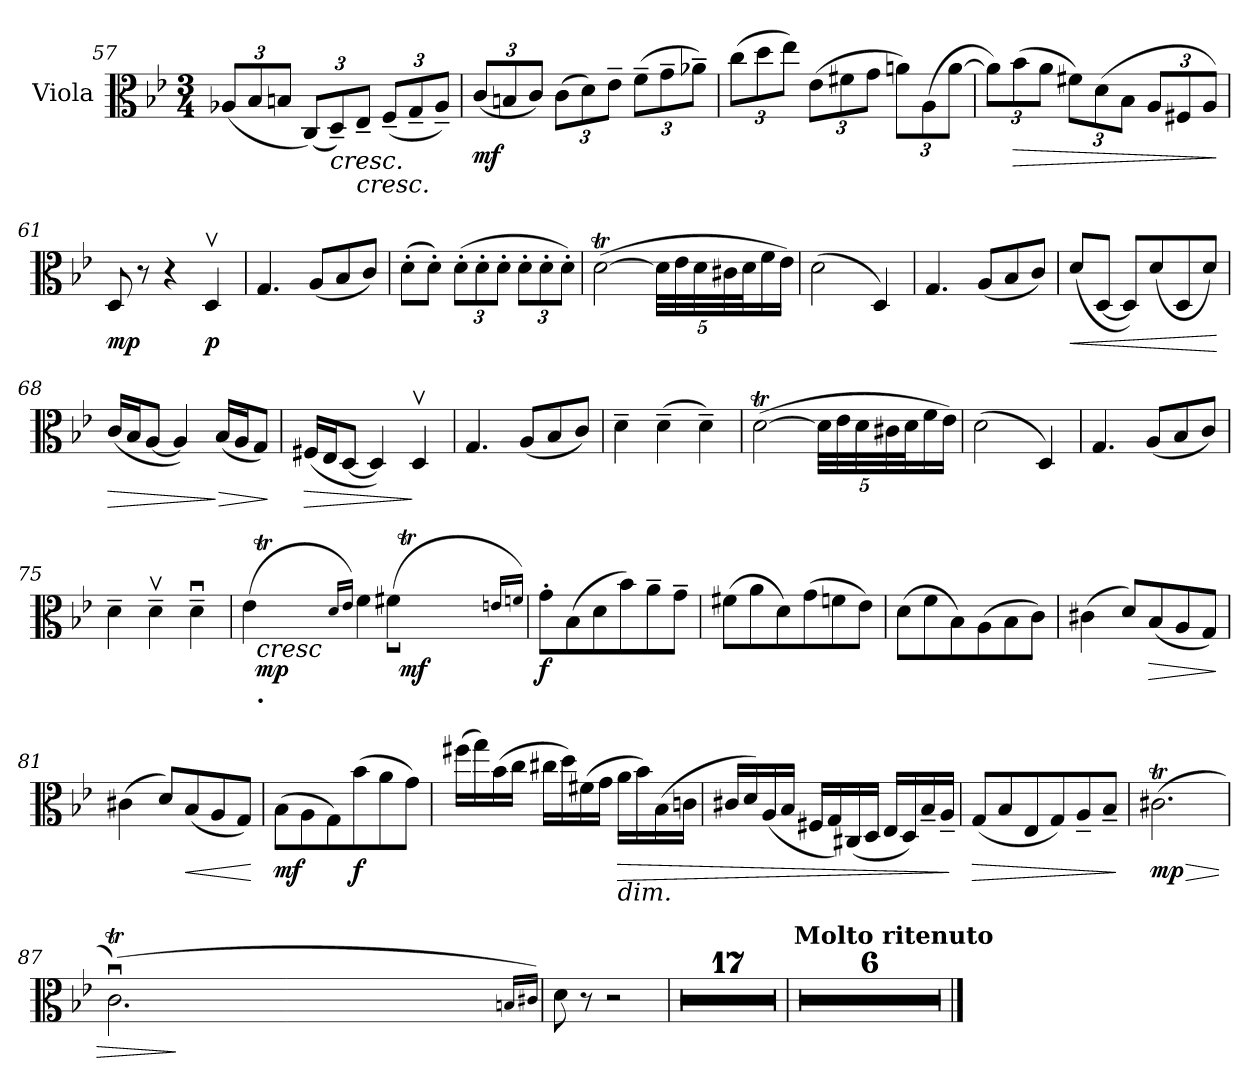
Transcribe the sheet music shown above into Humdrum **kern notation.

**kern	**dynam
*part1	*part1
*staff1	*staff1
*I"Viola	*
*I'Vla.	*
*clefC3	*
*k[b-e-]	*
*M3/4	*
*Xbrackettup	*
=57	=57
(<12A-X/L	.
12B-/	.
12Bn/J	.
(>12C/L)	.
!LO:TX:b:i:t=cresc.	!
12D~/)	.
!	!LO:HP:b
12E-~/J	<
(<12F~/L	.
12G~/	.
12A-~/J)	.
=58	=58
!	!LO:DY:b
(<12c/L	mf
12Bn/	[
12c/J)	.
(>12c\L	.
12d\)	.
12e-~\J	.
(>12f~\L	.
12g~\	.
12a-X~\J)	.
!!LO:LB:g=z
=59	=59
(>12cc\L	.
12dd\	.
12ee-\J)	.
(>12e-\L	.
12f#X\	.
12g\J	.
12an\L)	.
(>12A\	.
[12a\J	.
=60	=60
12a\L])	.
!	!LO:HP:b
(>12b-\	>
12a\J	.
12f#X\L)	.
(>12d\	.
12B-\J	.
12A/L	.
12F#X/	.
12A/J)	.
.	]
=61	=61
!	!LO:DY:b
8D/	mp
8r	.
4r	.
!	!LO:DY:b
4Dv/	p
=62	=62
4.G/	.
(<8A/L	.
8B-/	.
8c/J)	.
=63	=63
(>8d'\L	.
8d'\J)	.
(>12d'\L	.
12d'\	.
12d'\J	.
12d'\L	.
12d'\	.
12d'\J)	.
!!LO:LB:g=z
=64	=64
(>[2dt\	.
40d\LLL]	.
40e-\	.
40d\	.
40c#X\	.
40d\J	.
16f\	.
16e-\JJ)	.
=65	=65
(>2d\	.
4D/)	.
=66	=66
4.G/	.
(<8A/L	.
8B-/	.
8c/J)	.
=67	=67
!	!LO:HP:b
(<8d/L	<
[8D/J	.
8D/L])	.
(<8d/	.
8D/	.
8d/J)	.
.	[
=68	=68
!	!LO:HP:b
(<16c/LL	>
16B-/J	.
[8A/J	.
4A/])	.
!	!LO:HP:n=1:b
(<16B-/LL	] >
16A/J	.
8G/J)	.
.	]
=69	=69
!	!LO:HP:b
(<16F#X/LL	>
16E-/J	.
[8D/J	.
4D/])	.
!	!LO:DY:n=1:b
!	!LO:DY:n=2:b
4Dv/	] p mp
=70	=70
4.G/	.
(<8A/L	.
8B-/	.
8c/J)	.
=71	=71
4d~\	.
(>4d~\	.
4d~\)	.
!!LO:PB:g=z
=72	=72
(>[2dt\	.
40d\LLL]	.
40e-\	.
40d\	.
40c#X\	.
40d\J	.
16f\	.
16e-\JJ)	.
=73	=73
(>2d\	.
4D/)	.
=74	=74
4.G/	.
(<8A/L	.
8B-/	.
8c/J)	.
=75	=75
4d~\	.
4dv~\	.
4du~\	.
=76	=76
*^	*
!LO:TX:b:i:t=cresc	!	!
!LO:TX:b:B:t=.	!	!
!	!	!LO:DY:b
8.e-T!/Lyy	(<4e-\	mp
32d!/LLyy	.	.
32e-!/JJJyy	.	.
.	16qd/LL	.
.	16qe-/JJ)	.
!	!LO:N:head=solid	!
(4ryy	4f\	.
!	!	!LO:DY:b
8.f#Xt!/Lyy	(>(>4f#u\	mf
32e!/LLyy	.	.
32f#X!/JJJyy	.	.
.	16qen/LL	.
.	16qfn/JJ)	.
=77	=77	=77
!	!	!LO:DY:b
*v	*v	*
8g'\L)	f
(>8B-\	.
8d\	.
8b-\)	.
8a~\	.
8g~\J	.
=78	=78
(>8f#X\L	.
8a\	.
8d\)	.
(>8g\	.
8fn\	.
8e-\J)	.
!!LO:LB:g=z
=79	=79
(>8d\L	.
8f\	.
8B-\)	.
(>8A\	.
8B-\	.
8c\J)	.
=80	=80
(>4c#X\	.
8d/L)	.
!	!LO:HP:b
(<8B-/	>
8A/	.
8G/J)	.
.	]
=81	=81
!	!LO:DY:b
!	!LO:DY:n=1:b
(>4c#X\	p mp
8d/L)	.
!	!LO:HP:b
(<8B-/	<
8A/	.
8G/J)	.
.	[
=82	=82
!	!LO:DY:b
(>8B-\L	mf
8A\	.
8G\)	.
!	!LO:DY:b
(>8b-\	f
8a\	.
8g\J)	.
=83	=83
(>16ff#X\LL	.
16gg\)	.
(>16b-\	.
16cc\JJ	.
16cc#X\LL	.
16dd\)	.
(>16f#X\	.
16g\JJ	.
!LO:TX:b:i:t=dim.	!
!	!LO:HP:b
16a\LL	>
16b-\)	.
(>16B-\	.
16cn\JJ	.
!!LO:LB:g=z
=84	=84
16c#X/LL	.
16d/)	.
(<16A/	.
16B-/JJ	.
16F#X/LL	.
16G/)	.
(<16C#X/	.
16D/JJ	.
16E-/LL	.
16D/)	.
16B-~/	.
16A~/JJ	.
.	]
=85	=85
!	!LO:HP:b
(<8G/L	>
8B-/	.
8E-/	.
8G/)	.
8A~/	.
8B-~/J	.
.	]
=86	=86
!	!LO:HP:b
!	!LO:DY:n=1:b
(>2.c#Xt\	> mp
=87	=87
*^	*
(<2.cTu\)	32c#\LLLyy	.
.	32d!\yy	.
.	32c#!\yy	]
.	32d!\yy	.
.	32c#!\yy	.
.	32d!\yy	.
.	32c#!\yy	.
.	32d!\JJJyy	.
.	32c#!\LLLyy	.
.	32d!\yy	.
.	32c#!\yy	.
.	32d!\yy	.
.	32c#!\yy	.
.	32d!\yy	.
.	32c#!\yy	.
.	32d!\JJJyy	.
.	8B!/Lyy	.
.	8c#TTT!/Jyy	.
*v	*v	*
16qBn/LL	.
16qc#X/JJ)	.
=88	=88
!	!LO:DY:b
!	!LO:DY:n=1:b
8d\	p mp
8r	.
2r	.
!!LO:LB:g=z
=89	=89
2.r	.
=90	=90
2.r	.
=91	=91
2.r	.
=92	=92
2.r	.
=93	=93
2.r	.
=94	=94
2.r	.
=95	=95
2.r	.
=96	=96
2.r	.
=97	=97
2.r	.
=98	=98
2.r	.
=99	=99
2.r	.
=100	=100
2.r	.
=101	=101
2.r	.
=102	=102
2.r	.
=103	=103
2.r	.
=104	=104
2.r	.
=105	=105
2.r	.
=106	=106
!LO:TX:a:B:t=Molto ritenuto	!
2.r	.
!!LO:LB:g=z
=107	=107
2.r	.
=108	=108
2.r	.
=109	=109
2.r	.
=110	=110
2.r	.
=111	=111
2.r	.
==	==
*-	*-
